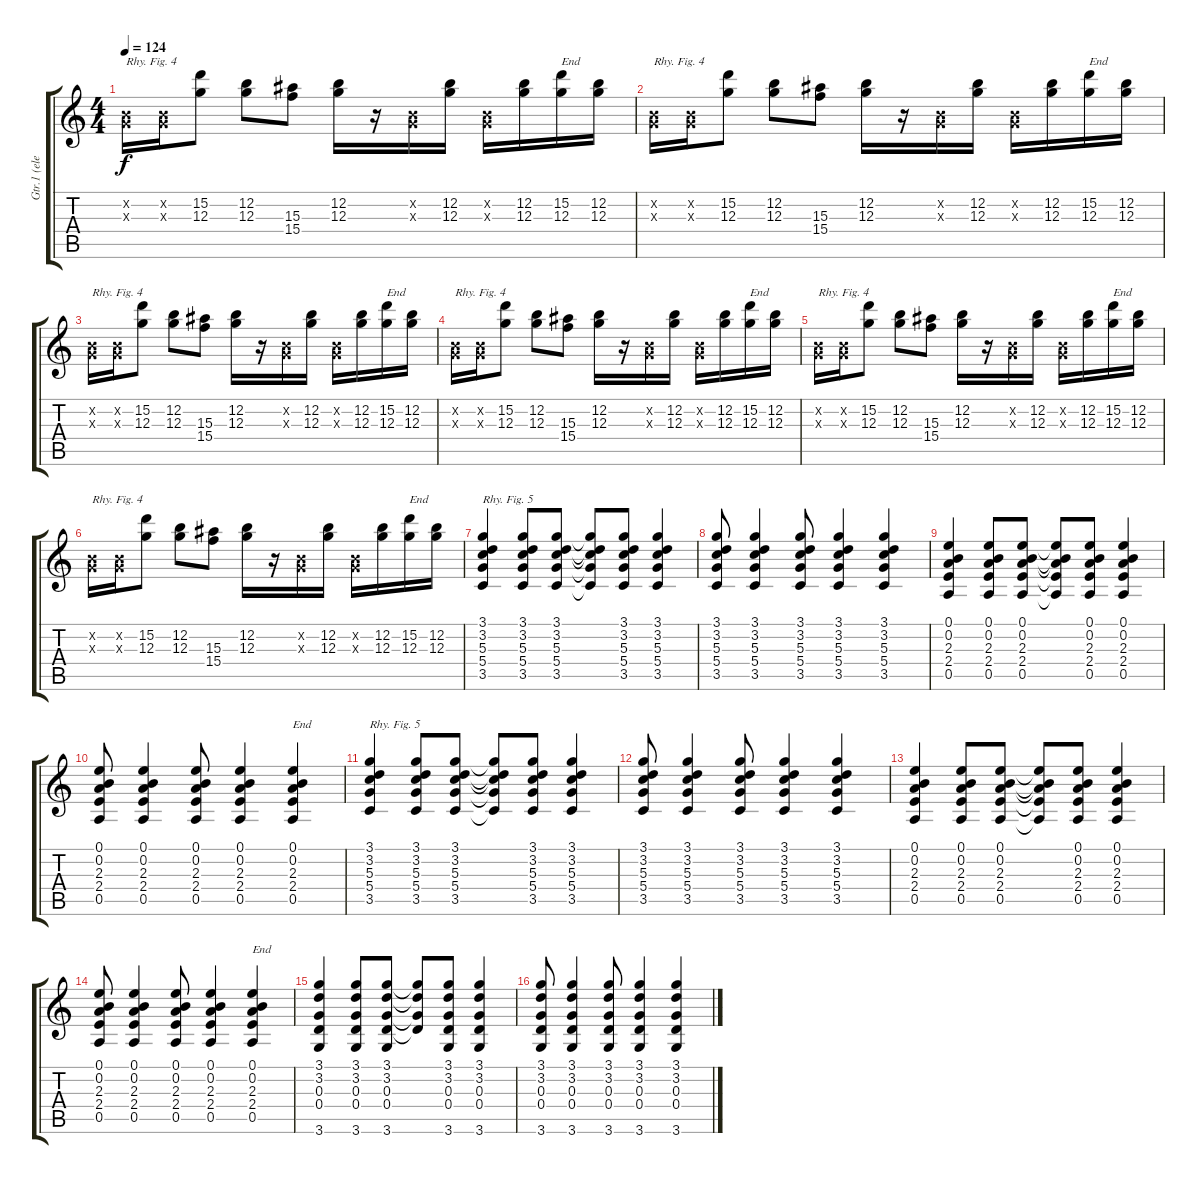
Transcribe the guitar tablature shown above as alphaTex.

\track ("Gtr.1 (elec.)" "Gtr.1 (ele") {instrument overdrivenguitar}
\staff {score tabs}
\tuning (E4 B3 G3 D3 A2 E2) {hide}
\ts (4 4)
\tempo 124
\clef g2
\ks c
(0.2{x} 0.3{x}).16{txt "Rhy. Fig. 4" dy f} (0.2{x} 0.3{x}).16 (15.2 12.3).8 (12.2 12.3).8 (15.3 15.4).8 (12.2 12.3).16 r.16 (0.2{x} 0.3{x}).16 (12.2 12.3).16 (0.2{x} 0.3{x}).16 (12.2 12.3).16 (15.2 12.3).16{txt "End"} (12.2 12.3).16 |
(0.2{x} 0.3{x}).16{txt "Rhy. Fig. 4"} (0.2{x} 0.3{x}).16 (15.2 12.3).8 (12.2 12.3).8 (15.3 15.4).8 (12.2 12.3).16 r.16 (0.2{x} 0.3{x}).16 (12.2 12.3).16 (0.2{x} 0.3{x}).16 (12.2 12.3).16 (15.2 12.3).16{txt "End"} (12.2 12.3).16 |
(0.2{x} 0.3{x}).16{txt "Rhy. Fig. 4"} (0.2{x} 0.3{x}).16 (15.2 12.3).8 (12.2 12.3).8 (15.3 15.4).8 (12.2 12.3).16 r.16 (0.2{x} 0.3{x}).16 (12.2 12.3).16 (0.2{x} 0.3{x}).16 (12.2 12.3).16 (15.2 12.3).16{txt "End"} (12.2 12.3).16 |
(0.2{x} 0.3{x}).16{txt "Rhy. Fig. 4"} (0.2{x} 0.3{x}).16 (15.2 12.3).8 (12.2 12.3).8 (15.3 15.4).8 (12.2 12.3).16 r.16 (0.2{x} 0.3{x}).16 (12.2 12.3).16 (0.2{x} 0.3{x}).16 (12.2 12.3).16 (15.2 12.3).16{txt "End"} (12.2 12.3).16 |
(0.2{x} 0.3{x}).16{txt "Rhy. Fig. 4"} (0.2{x} 0.3{x}).16 (15.2 12.3).8 (12.2 12.3).8 (15.3 15.4).8 (12.2 12.3).16 r.16 (0.2{x} 0.3{x}).16 (12.2 12.3).16 (0.2{x} 0.3{x}).16 (12.2 12.3).16 (15.2 12.3).16{txt "End"} (12.2 12.3).16 |
(0.2{x} 0.3{x}).16{txt "Rhy. Fig. 4"} (0.2{x} 0.3{x}).16 (15.2 12.3).8 (12.2 12.3).8 (15.3 15.4).8 (12.2 12.3).16 r.16 (0.2{x} 0.3{x}).16 (12.2 12.3).16 (0.2{x} 0.3{x}).16 (12.2 12.3).16 (15.2 12.3).16{txt "End"} (12.2 12.3).16 |
(3.1 3.2 5.3 5.4 3.5).4{txt "Rhy. Fig. 5"} (3.1 3.2 5.3 5.4 3.5).8 (3.1 3.2 5.3 5.4 3.5).8 (3.1{t} 3.2{t} 5.3{t} 5.4{t} 3.5{t}).8 (3.1 3.2 5.3 5.4 3.5).8 (3.1 3.2 5.3 5.4 3.5).4 |
(3.1 3.2 5.3 5.4 3.5).8 (3.1 3.2 5.3 5.4 3.5).4 (3.1 3.2 5.3 5.4 3.5).8 (3.1 3.2 5.3 5.4 3.5).4 (3.1 3.2 5.3 5.4 3.5).4 |
(0.1 0.2 2.3 2.4 0.5).4 (0.1 0.2 2.3 2.4 0.5).8 (0.1 0.2 2.3 2.4 0.5).8 (0.1{t} 0.2{t} 2.3{t} 2.4{t} 0.5{t}).8 (0.1 0.2 2.3 2.4 0.5).8 (0.1 0.2 2.3 2.4 0.5).4 |
(0.1 0.2 2.3 2.4 0.5).8 (0.1 0.2 2.3 2.4 0.5).4 (0.1 0.2 2.3 2.4 0.5).8 (0.1 0.2 2.3 2.4 0.5).4 (0.1 0.2 2.3 2.4 0.5).4{txt "End"} |
(3.1 3.2 5.3 5.4 3.5).4{txt "Rhy. Fig. 5"} (3.1 3.2 5.3 5.4 3.5).8 (3.1 3.2 5.3 5.4 3.5).8 (3.1{t} 3.2{t} 5.3{t} 5.4{t} 3.5{t}).8 (3.1 3.2 5.3 5.4 3.5).8 (3.1 3.2 5.3 5.4 3.5).4 |
(3.1 3.2 5.3 5.4 3.5).8 (3.1 3.2 5.3 5.4 3.5).4 (3.1 3.2 5.3 5.4 3.5).8 (3.1 3.2 5.3 5.4 3.5).4 (3.1 3.2 5.3 5.4 3.5).4 |
(0.1 0.2 2.3 2.4 0.5).4 (0.1 0.2 2.3 2.4 0.5).8 (0.1 0.2 2.3 2.4 0.5).8 (0.1{t} 0.2{t} 2.3{t} 2.4{t} 0.5{t}).8 (0.1 0.2 2.3 2.4 0.5).8 (0.1 0.2 2.3 2.4 0.5).4 |
(0.1 0.2 2.3 2.4 0.5).8 (0.1 0.2 2.3 2.4 0.5).4 (0.1 0.2 2.3 2.4 0.5).8 (0.1 0.2 2.3 2.4 0.5).4 (0.1 0.2 2.3 2.4 0.5).4{txt "End"} |
(3.1 3.2 0.3 0.4 3.6).4 (3.1 3.2 0.3 0.4 3.6).8 (3.1 3.2 0.3 0.4 3.6).8 (3.1{t} 3.2{t} 0.3{t} 0.4{t}).8 (3.1 3.2 0.3 0.4 3.6).8 (3.1 3.2 0.3 0.4 3.6).4 |
(3.1 3.2 0.3 0.4 3.6).8 (3.1 3.2 0.3 0.4 3.6).4 (3.1 3.2 0.3 0.4 3.6).8 (3.1 3.2 0.3 0.4 3.6).4 (3.1 3.2 0.3 0.4 3.6).4
